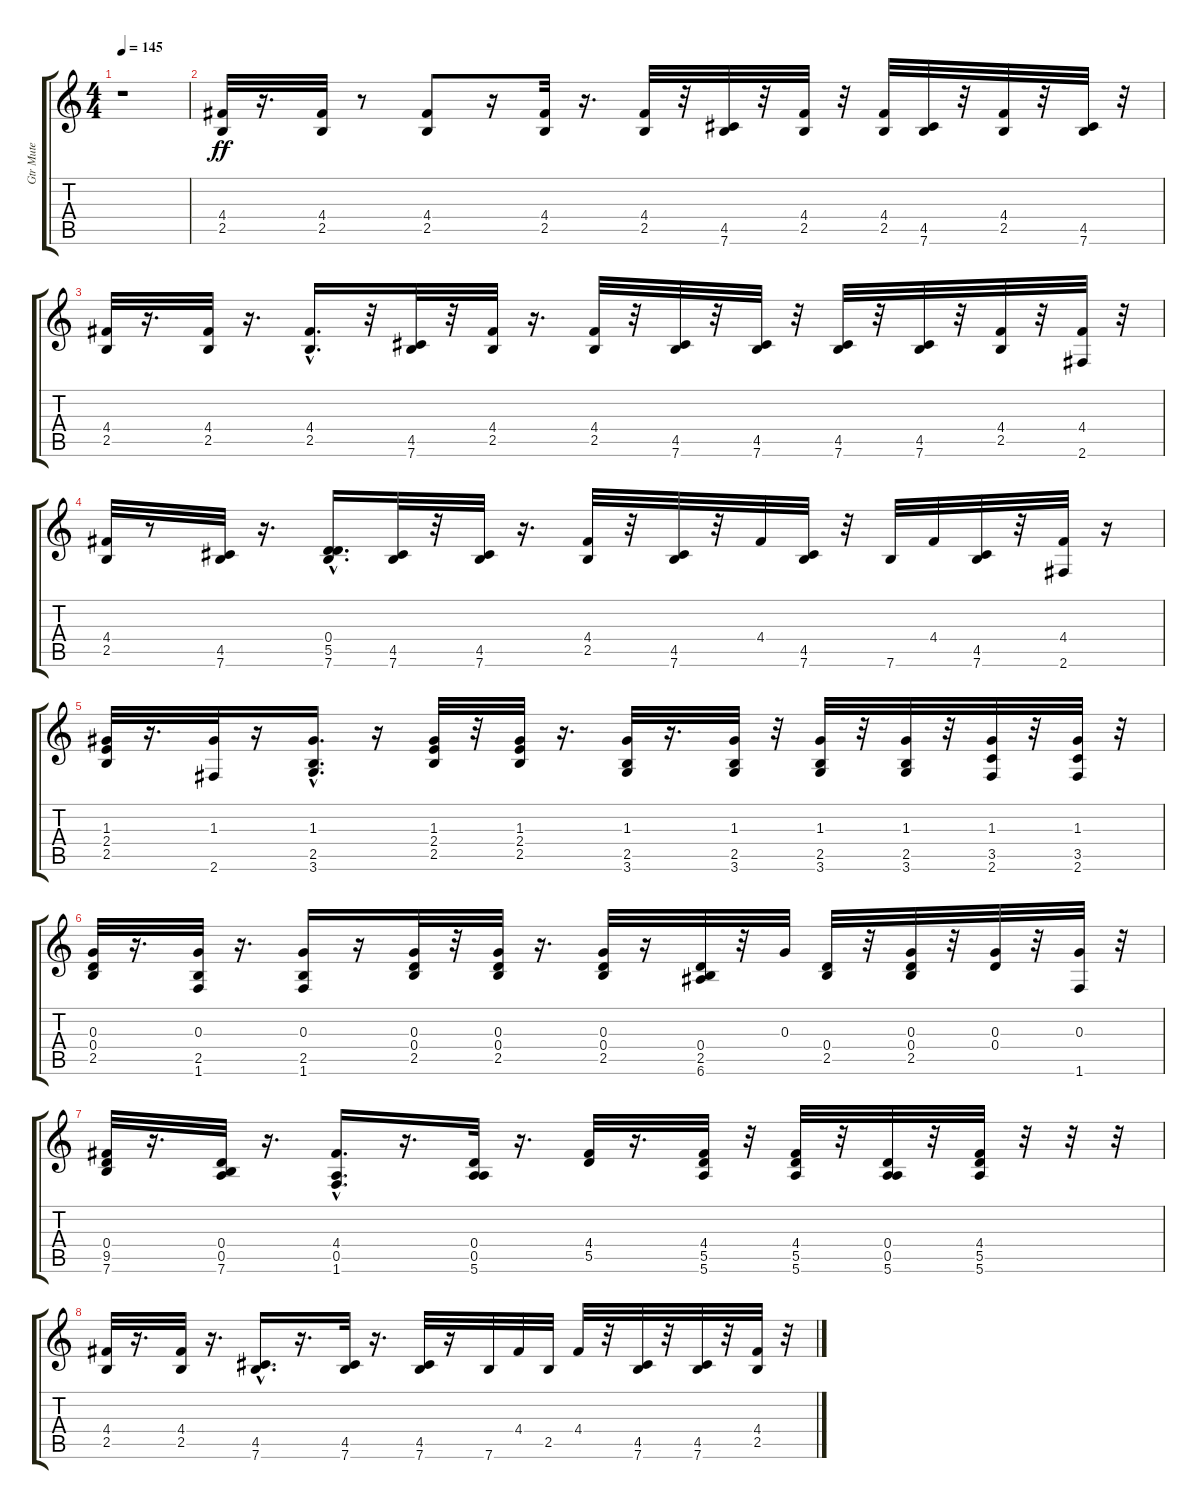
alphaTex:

\track ("Gtr Mute" "Gtr Mute") {instrument electricguitarmuted}
\staff {score tabs}
\tuning (E4 B3 G3 D3 A2 E2) {hide}
\ts (4 4)
\tempo 145
\clef g2
\ks c
r.1{dy ff} |
(4.4 2.5).32 r.16{d} (4.4 2.5).32 r.8 (4.4 2.5).8 r.16 (4.4 2.5).32 r.16{d} (4.4 2.5).32 r.32 (4.5 7.6).32 r.32 (4.4 2.5).32 r.32 (4.4 2.5).32 (4.5 7.6).32 r.32 (4.4 2.5).32 r.32 (4.5 7.6).32 r.32 |
(4.4 2.5).32 r.16{d} (4.4 2.5).32 r.16{d} (4.4{hac} 2.5{hac}).16{d} r.32 (4.5 7.6).32 r.32 (4.4 2.5).32 r.16{d} (4.4 2.5).32 r.32 (4.5 7.6).32 r.32 (4.5 7.6).32 r.32 (4.5 7.6).32 r.32 (4.5 7.6).32 r.32 (4.4 2.5).32 r.32 (4.4 2.6).32 r.32 |
(4.4 2.5).32 r.8 (4.5 7.6).32 r.16{d} (0.4 5.5{hac} 7.6).16{d} (4.5 7.6).32 r.32 (4.5 7.6).32 r.16{d} (4.4 2.5).32 r.32 (4.5 7.6).32 r.32 4.4.32 (4.5 7.6).32 r.32 7.6.32 4.4.32 (4.5 7.6).32 r.32 (4.4 2.6).32 r.16 |
(1.3 2.4 2.5).32 r.16{d} (1.3 2.6).32 r.16 (1.3{hac} 2.5 3.6).16{d} r.16 (1.3 2.4 2.5).32 r.32 (1.3 2.4 2.5).32 r.16{d} (1.3 2.5 3.6).32 r.16{d} (1.3 2.5 3.6).32 r.32 (1.3 2.5 3.6).32 r.32 (1.3 2.5 3.6).32 r.32 (1.3 3.5 2.6).32 r.32 (1.3 3.5 2.6).32 r.32 |
(0.3 0.4 2.5).32 r.16{d} (0.3 2.5 1.6).32 r.16{d} (0.3 2.5 1.6).16 r.16 (0.3 0.4 2.5).32 r.32 (0.3 0.4 2.5).32 r.16{d} (0.3 0.4 2.5).32 r.16 (0.4 2.5 6.6).32 r.32 0.3.32 (0.4 2.5).32 r.32 (0.3 0.4 2.5).32 r.32 (0.3 0.4).32 r.32 (0.3 1.6).32 r.32 |
(0.4 9.5 7.6).32 r.16{d} (0.4 0.5 7.6).32 r.16{d} (4.4{hac} 0.5{hac} 1.6{hac}).16{d} r.16{d} (0.4 0.5 5.6).32 r.16{d} (4.4 5.5).32 r.16{d} (4.4 5.5 5.6).32 r.32 (4.4 5.5 5.6).32 r.32 (0.4 0.5 5.6).32 r.32 (4.4 5.5 5.6).32 r.32 r.32 r.32 |
(4.4 2.5).32 r.16{d} (4.4 2.5).32 r.16{d} (4.5{hac} 7.6{hac}).16{d} r.16{d} (4.5 7.6).32 r.16{d} (4.5 7.6).32 r.16 7.6.32 4.4.32 2.5.32 4.4.32 r.32 (4.5 7.6).32 r.32 (4.5 7.6).32 r.32 (4.4 2.5).32 r.32
